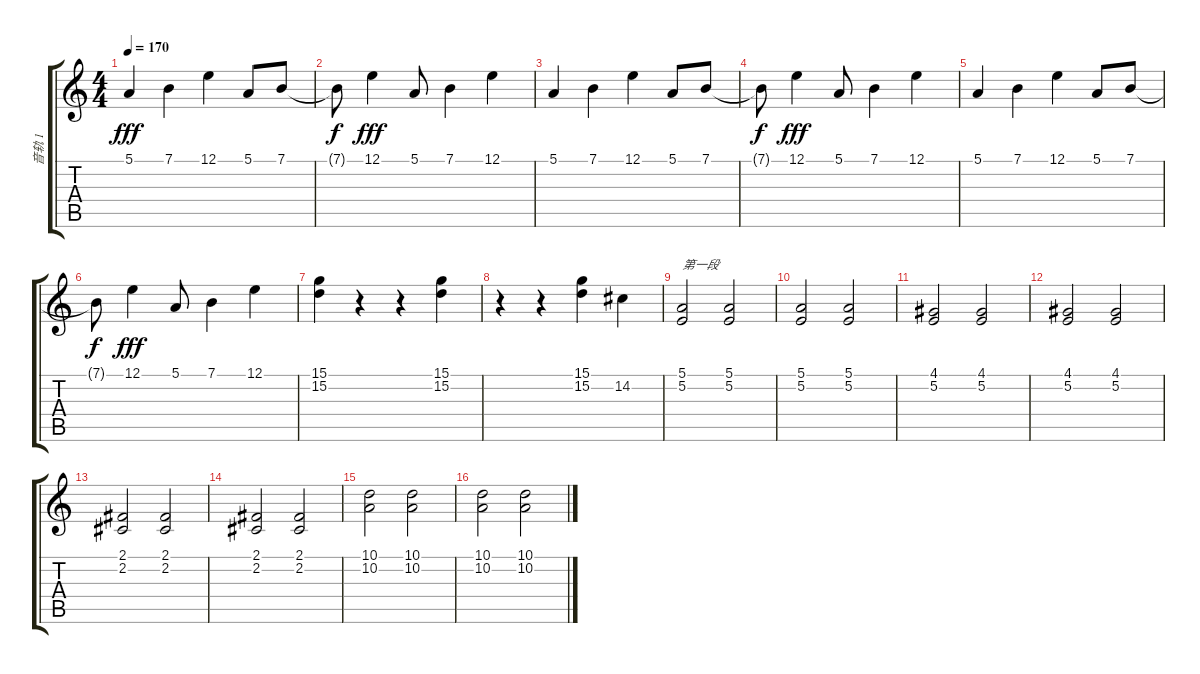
\track ("音轨 1" "音轨 1") {instrument acousticgrandpiano}
\staff {score tabs}
\tuning (E4 B3 G3 D3 A2 E2) {hide}
\ts (4 4)
\tempo 170
\clef g2
\ks c
5.1.4{dy fff} 7.1.4 12.1.4 5.1.8 7.1.8 |
7.1{t}.8{dy f} 12.1.4{dy fff} 5.1.8 7.1.4 12.1.4 |
5.1.4 7.1.4 12.1.4 5.1.8 7.1.8 |
7.1{t}.8{dy f} 12.1.4{dy fff} 5.1.8 7.1.4 12.1.4 |
5.1.4 7.1.4 12.1.4 5.1.8 7.1.8 |
7.1{t}.8{dy f} 12.1.4{dy fff} 5.1.8 7.1.4 12.1.4 |
(15.1 15.2).4 r.4 r.4 (15.1 15.2).4 |
r.4 r.4 (15.1 15.2).4 14.2.4 |
(5.1 5.2).2{txt "第一段"} (5.1 5.2).2 |
(5.1 5.2).2 (5.1 5.2).2 |
(4.1 5.2).2 (4.1 5.2).2 |
(4.1 5.2).2 (4.1 5.2).2 |
(2.1 2.2).2 (2.1 2.2).2 |
(2.1 2.2).2 (2.1 2.2).2 |
(10.1 10.2).2 (10.1 10.2).2 |
(10.1 10.2).2 (10.1 10.2).2
